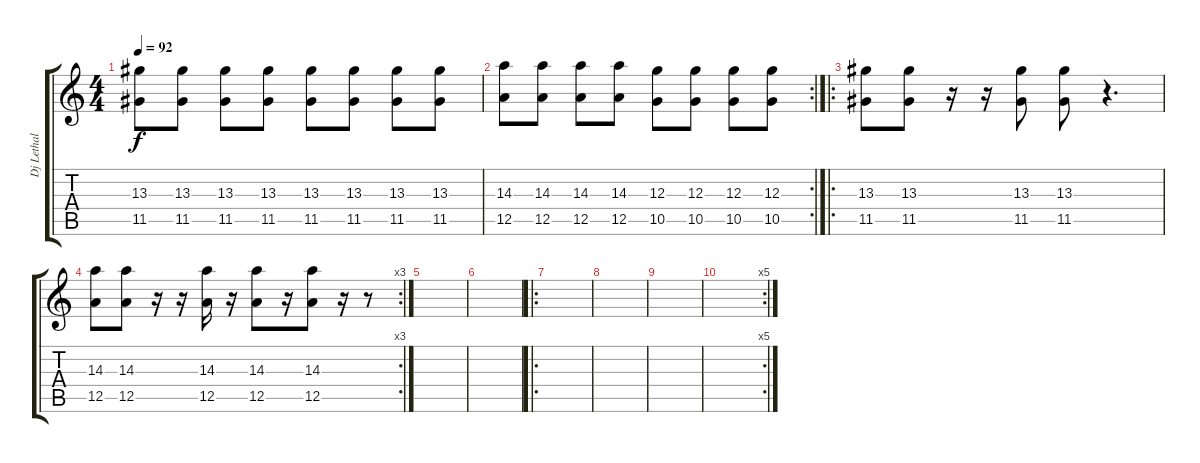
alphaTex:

\track ("Dj Lethal" "Dj Lethal") {instrument overdrivenguitar}
\staff {score tabs}
\tuning (E4 B3 G3 D3 A2 E2) {hide}
\ts (4 4)
\tempo 92
\clef g2
\ks c
(13.3 11.5).8{dy f} (13.3 11.5).8 (13.3 11.5).8 (13.3 11.5).8 (13.3 11.5).8 (13.3 11.5).8 (13.3 11.5).8 (13.3 11.5).8 |
\rc 2
(14.3 12.5).8 (14.3 12.5).8 (14.3 12.5).8 (14.3 12.5).8 (12.3 10.5).8 (12.3 10.5).8 (12.3 10.5).8 (12.3 10.5).8 |
\ro
(13.3 11.5).8{volume 6 instrument overdrivenguitar} (13.3 11.5).8 r.16 r.16 (13.3 11.5).8 (13.3 11.5).8 r.4{d} |
\rc 3
(14.3 12.5).8 (14.3 12.5).8 r.16 r.16 (14.3 12.5).16 r.16 (14.3 12.5).8 r.16 (14.3 12.5).8 r.16 r.8 |
|
|
\ro
|
|
|
\rc 5
